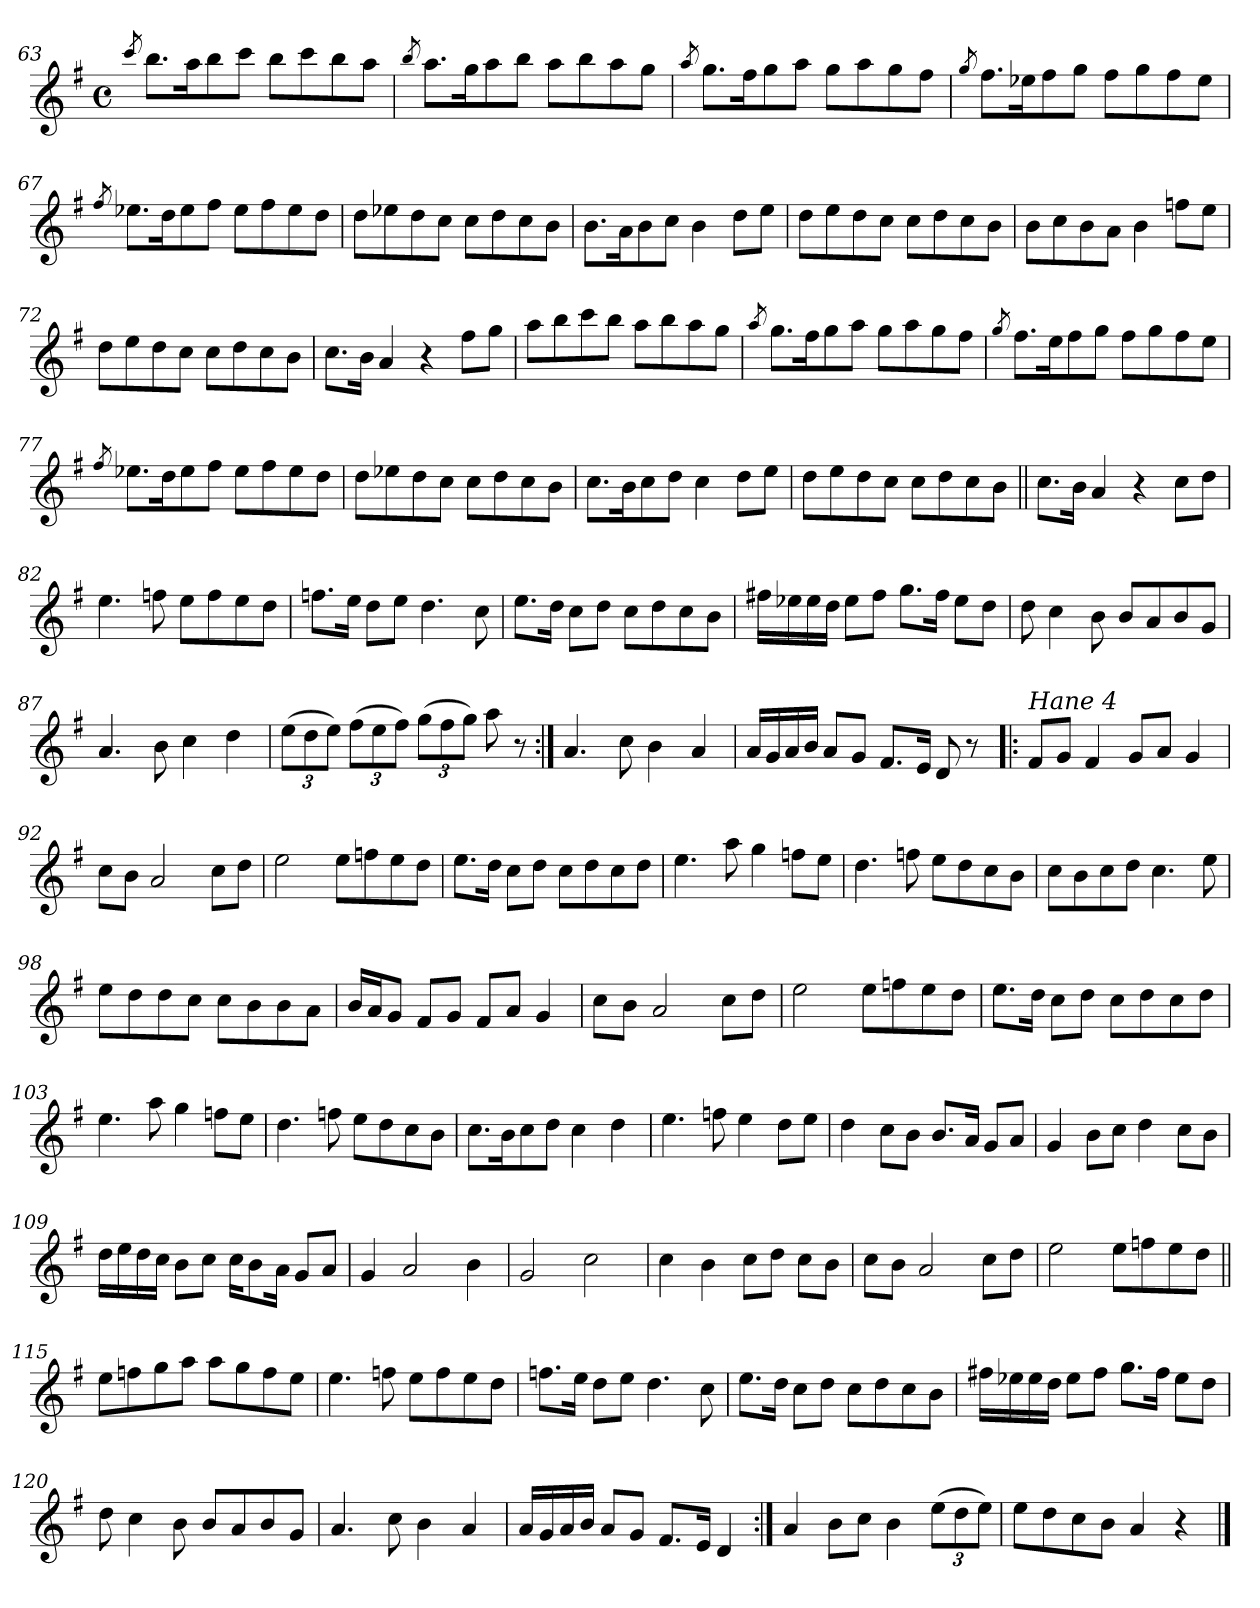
**kern
*part1
*staff1
*clefG2
*k[f#]
*G:
*M4/4
*met(c)
=63
8qccc/
8.bb\L
16aa\K
8bb\
8ccc\J
8bb\L
8ccc\
8bb\
8aa\J
=64
8qbb/
8.aa\L
16gg\K
8aa\
8bb\J
8aa\L
8bb\
8aa\
8gg\J
=65
8qaa/
8.gg\L
16ff#\K
8gg\
8aa\J
8gg\L
8aa\
8gg\
8ff#\J
!!LO:LB:g=z
=66
8qgg/
8.ff#\L
16ee-X\K
8ff#\
8gg\J
8ff#\L
8gg\
8ff#\
8ee-\J
=67
8qff#/
8.ee-X\L
16dd\K
8ee-\
8ff#\J
8ee-\L
8ff#\
8ee-\
8dd\J
=68
8dd\L
8ee-X\
8dd\
8cc\J
8cc\L
8dd\
8cc\
8b\J
=69
8.b\L
16a\K
8b\
8cc\J
4b\
8dd\L
8ee\J
!!LO:LB:g=z
=70
8dd\L
8ee\
8dd\
8cc\J
8cc\L
8dd\
8cc\
8b\J
=71
8b\L
8cc\
8b\
8a\J
4b\
8ffn\L
8ee\J
=72
8dd\L
8ee\
8dd\
8cc\J
8cc\L
8dd\
8cc\
8b\J
=73
8.cc\L
16b\Jk
4a/
4r
8ff#\L
8gg\J
!!LO:PB:g=z
=74
8aa\L
8bb\
8ccc\
8bb\J
8aa\L
8bb\
8aa\
8gg\J
=75
8qaa/
8.gg\L
16ff#\K
8gg\
8aa\J
8gg\L
8aa\
8gg\
8ff#\J
=76
8qgg/
8.ff#\L
16ee\K
8ff#\
8gg\J
8ff#\L
8gg\
8ff#\
8ee\J
=77
8qff#/
8.ee-X\L
16dd\K
8ee-\
8ff#\J
8ee-\L
8ff#\
8ee-\
8dd\J
!!LO:LB:g=z
=78
8dd\L
8ee-X\
8dd\
8cc\J
8cc\L
8dd\
8cc\
8b\J
=79
8.cc\L
16b\K
8cc\
8dd\J
4cc\
8dd\L
8ee\J
=80
8dd\L
8ee\
8dd\
8cc\J
8cc\L
8dd\
8cc\
8b\J
=81||
8.cc\L
16b\Jk
4a/
4r
8cc\L
8dd\J
=82
4.ee\
8ffn\
8ee\L
8ff\
8ee\
8dd\J
!!LO:LB:g=z
=83
8.ffn\L
16ee\Jk
8dd\L
8ee\J
4.dd\
8cc\
=84
8.ee\L
16dd\Jk
8cc\L
8dd\J
8cc\L
8dd\
8cc\
8b\J
=85
16ff#X\LL
16ee-X\
16ee-\
16dd\JJ
8ee-\L
8ff#\J
8.gg\L
16ff#\Jk
8ee-\L
8dd\J
=86
8dd\
4cc\
8b\
8b/L
8a/
8b/
8g/J
!!LO:LB:g=z
=87
4.a/
8b\
4cc\
4dd\
=88
*Xbrackettup
(>12ee\L
12dd\
12ee\J)
(>12ff#\L
12ee\
12ff#\J)
(>12gg\L
12ff#\
12gg\J)
8aa\
8r
=89:|!
4.a/
8cc\
4b\
4a/
=90
16a/LL
16g/
16a/
16b/JJ
8a/L
8g/J
8.f#/L
16e/Jk
8d/
8r
!!LO:LB:g=z
=91!|:
!LO:TX:a:i:t=Hane 4
8f#/L
8g/J
4f#/
8g/L
8a/J
4g/
=92
8cc\L
8b\J
2a/
8cc\L
8dd\J
=93
2ee\
8ee\L
8ffn\
8ee\
8dd\J
=94
8.ee\L
16dd\Jk
8cc\L
8dd\J
8cc\L
8dd\
8cc\
8dd\J
=95
4.ee\
8aa\
4gg\
8ffn\L
8ee\J
!!LO:LB:g=z
=96
4.dd\
8ffn\
8ee\L
8dd\
8cc\
8b\J
=97
8cc\L
8b\
8cc\
8dd\J
4.cc\
8ee\
=98
8ee\L
8dd\
8dd\
8cc\J
8cc\L
8b\
8b\
8a\J
=99
16b/LL
16a/J
8g/J
8f#/L
8g/J
8f#/L
8a/J
4g/
=100
8cc\L
8b\J
2a/
8cc\L
8dd\J
!!LO:LB:g=z
=101
2ee\
8ee\L
8ffn\
8ee\
8dd\J
=102
8.ee\L
16dd\Jk
8cc\L
8dd\J
8cc\L
8dd\
8cc\
8dd\J
=103
4.ee\
8aa\
4gg\
8ffn\L
8ee\J
=104
4.dd\
8ffn\
8ee\L
8dd\
8cc\
8b\J
=105
8.cc\L
16b\K
8cc\
8dd\J
4cc\
4dd\
!!LO:LB:g=z
=106
4.ee\
8ffn\
4ee\
8dd\L
8ee\J
=107
4dd\
8cc\L
8b\J
8.b/L
16a/Jk
8g/L
8a/J
=108
4g/
8b\L
8cc\J
4dd\
8cc\L
8b\J
=109
16dd\LL
16ee\
16dd\
16cc\JJ
8b\L
8cc\J
16cc\KL
8b\
16a\Jk
8g/L
8a/J
=110
4g/
2a/
4b\
!!LO:LB:g=z
=111
2g/
2cc\
=112
4cc\
4b\
8cc\L
8dd\J
8cc\L
8b\J
=113
8cc\L
8b\J
2a/
8cc\L
8dd\J
=114
2ee\
8ee\L
8ffn\
8ee\
8dd\J
=115||
8ee\L
8ffn\
8gg\
8aa\J
8aa\L
8gg\
8ff\
8ee\J
!!LO:PB:g=z
=116
4.ee\
8ffn\
8ee\L
8ff\
8ee\
8dd\J
=117
8.ffn\L
16ee\Jk
8dd\L
8ee\J
4.dd\
8cc\
=118
8.ee\L
16dd\Jk
8cc\L
8dd\J
8cc\L
8dd\
8cc\
8b\J
=119
16ff#X\LL
16ee-X\
16ee-\
16dd\JJ
8ee-\L
8ff#\J
8.gg\L
16ff#\Jk
8ee-\L
8dd\J
!!LO:LB:g=z
=120
8dd\
4cc\
8b\
8b/L
8a/
8b/
8g/J
=121
4.a/
8cc\
4b\
4a/
=122
16a/LL
16g/
16a/
16b/JJ
8a/L
8g/J
8.f#/L
16e/Jk
4d/
=123:|!
4a/
8b\L
8cc\J
4b\
(>12ee\L
12dd\
12ee\J)
=124
8ee\L
8dd\
8cc\
8b\J
4a/
4r
==
*-
